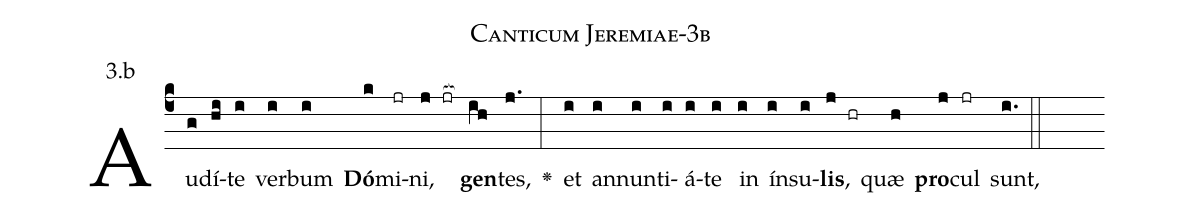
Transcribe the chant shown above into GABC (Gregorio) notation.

name: Canticum Jeremiae-3b;
annotation: 3.b;
%%
(c4)Au(g)dí(hi)te(i) ver(i)bum(i) <b>Dó</b>(k)mi(jr)ni,(j jr[ocb:1{]) <b>gen</b>(ih[ocb:0}])tes,(j.) <v>\greheightstar</v>(:) et(i) an(i)nun(i)ti(i)á(i)te(i) in(i) ín(i)su(i)<b>lis</b>,(j hr) quæ(h) <b>pro</b>(j)cul(jr) sunt,(i.) (::)


%E(i) u(i) o(j) u(h) a(j) e.(i.) (::)
